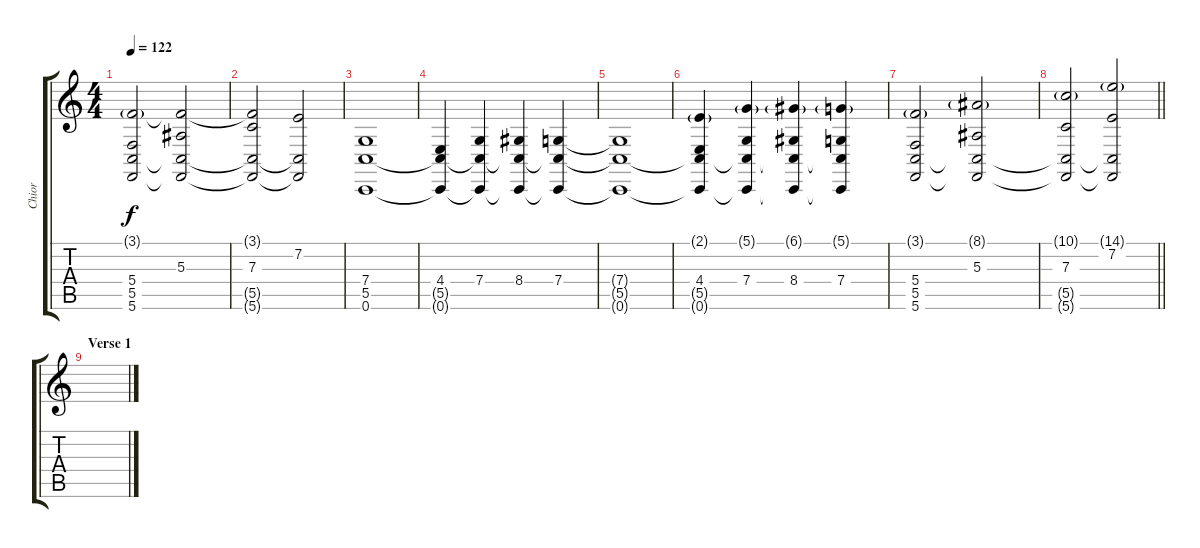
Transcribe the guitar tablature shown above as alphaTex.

\track ("Chior" "Chior") {instrument choiraahs}
\staff {score tabs}
\tuning (D4 A3 F3 C3 G2 C2) {hide}
\ts (4 4)
\tempo 122
\clef g2
\ks c
(3.1{g} 5.4 5.5 5.6).2{dy f} (3.1{t} 5.3 5.5{t} 5.6{t}).2 |
(3.1{t} 7.3 5.5{t} 5.6{t}).2 (7.2 5.5{t} 5.6{t}).2 |
(7.4 5.5 0.6).1 |
(4.4 5.5{t} 0.6{t}).4 (7.4 5.5{t} 0.6{t}).4 (8.4 5.5{t} 0.6{t}).4 (7.4 5.5{t} 0.6{t}).4 |
(7.4{t} 5.5{t} 0.6{t}).1 |
(2.1{g} 4.4 5.5{t} 0.6{t}).4 (5.1{g} 7.4 5.5{t} 0.6{t}).4 (6.1{g} 8.4 5.5{t} 0.6{t}).4 (5.1{g} 7.4 5.5{t} 0.6{t}).4 |
(3.1{g} 5.4 5.5 5.6).2 (8.1{g} 5.3 5.5{t} 5.6{t}).2 |
\barLineRight lightlight
(10.1{g} 7.3 5.5{t} 5.6{t}).2 (14.1{g} 7.2 5.5{t} 5.6{t}).2 |
\section ("" "Verse 1")
